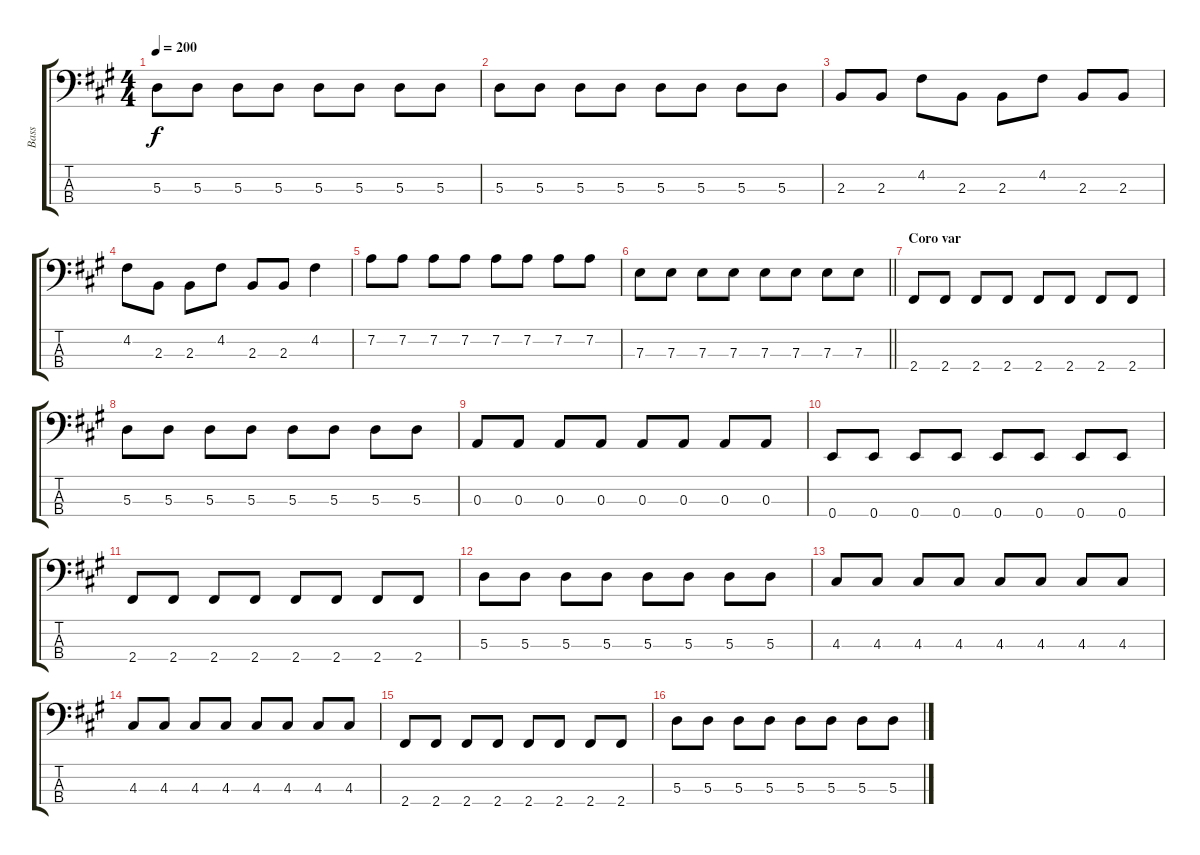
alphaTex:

\track ("Bass" "Bass") {instrument electricbassfinger}
\staff {score tabs}
\tuning (G2 D2 A1 E1) {hide}
\ts (4 4)
\tempo 200
\clef f4
\ks f#minor
5.3.8{dy f} 5.3.8 5.3.8 5.3.8 5.3.8 5.3.8 5.3.8 5.3.8 |
5.3.8 5.3.8 5.3.8 5.3.8 5.3.8 5.3.8 5.3.8 5.3.8 |
2.3.8 2.3.8 4.2.8 2.3.8 2.3.8 4.2.8 2.3.8 2.3.8 |
4.2.8 2.3.8 2.3.8 4.2.8 2.3.8 2.3.8 4.2.4 |
7.2.8 7.2.8 7.2.8 7.2.8 7.2.8 7.2.8 7.2.8 7.2.8 |
\barLineRight lightlight
7.3.8 7.3.8 7.3.8 7.3.8 7.3.8 7.3.8 7.3.8 7.3.8 |
\section ("" "Coro var")
2.4.8 2.4.8 2.4.8 2.4.8 2.4.8 2.4.8 2.4.8 2.4.8 |
5.3.8 5.3.8 5.3.8 5.3.8 5.3.8 5.3.8 5.3.8 5.3.8 |
0.3.8 0.3.8 0.3.8 0.3.8 0.3.8 0.3.8 0.3.8 0.3.8 |
0.4.8 0.4.8 0.4.8 0.4.8 0.4.8 0.4.8 0.4.8 0.4.8 |
2.4.8 2.4.8 2.4.8 2.4.8 2.4.8 2.4.8 2.4.8 2.4.8 |
5.3.8 5.3.8 5.3.8 5.3.8 5.3.8 5.3.8 5.3.8 5.3.8 |
4.3.8 4.3.8 4.3.8 4.3.8 4.3.8 4.3.8 4.3.8 4.3.8 |
4.3.8 4.3.8 4.3.8 4.3.8 4.3.8 4.3.8 4.3.8 4.3.8 |
2.4.8 2.4.8 2.4.8 2.4.8 2.4.8 2.4.8 2.4.8 2.4.8 |
5.3.8 5.3.8 5.3.8 5.3.8 5.3.8 5.3.8 5.3.8 5.3.8
